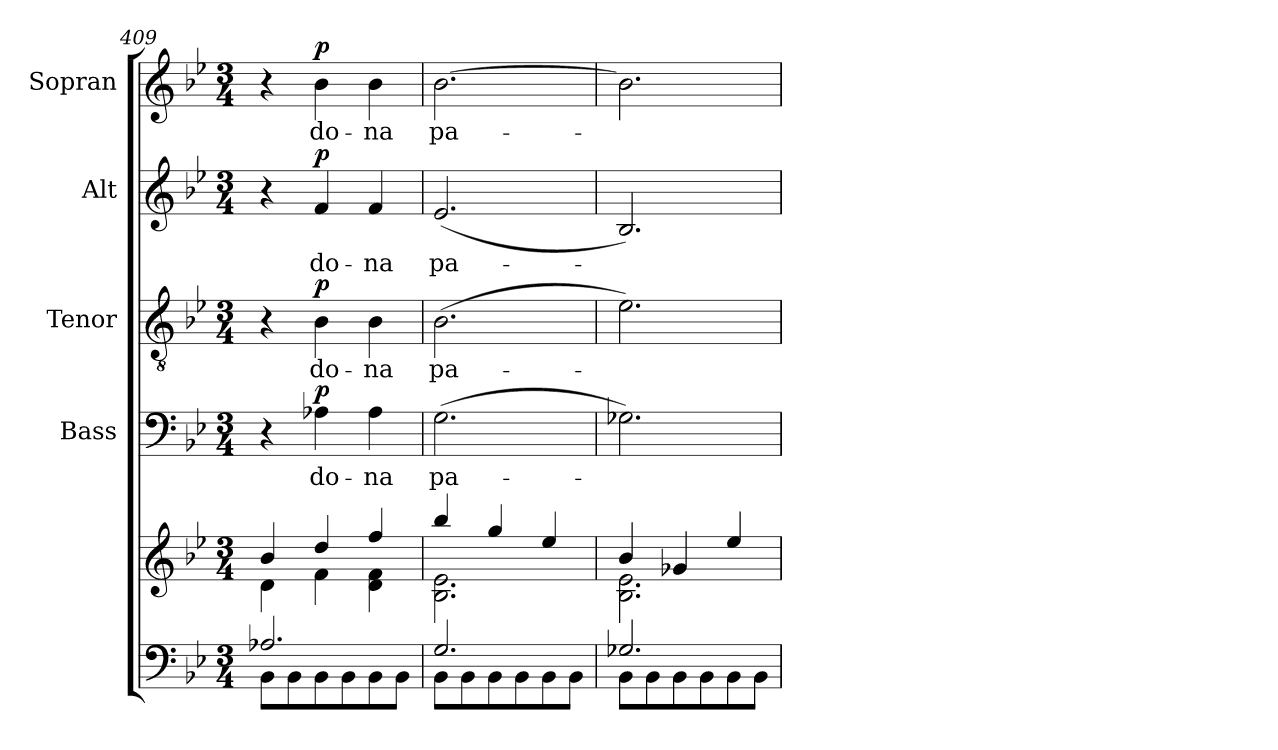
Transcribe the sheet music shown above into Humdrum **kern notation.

**kern	**kern	**kern	**text	**dynam	**kern	**text	**dynam	**kern	**text	**dynam	**kern	**text	**dynam
*part5	*part5	*part4	*part4	*part4	*part3	*part3	*part3	*part2	*part2	*part2	*part1	*part1	*part1
*staff6	*staff5	*staff4	*staff4	*staff4	*staff3	*staff3	*staff3	*staff2	*staff2	*staff2	*staff1	*staff1	*staff1
*	*	*I"Bass	*	*	*I"Tenor	*	*	*I"Alt	*	*	*I"Sopran	*	*
*	*	*I'B.	*	*	*I'T.	*	*	*I'A.	*	*	*I'S.	*	*
*clefF4	*clefG2	*clefF4	*	*	*clefGv2	*	*	*clefG2	*	*	*clefG2	*	*
*k[b-e-]	*k[b-e-]	*k[b-e-]	*	*	*k[b-e-]	*	*	*k[b-e-]	*	*	*k[b-e-]	*	*
*B-:	*B-:	*B-:	*	*	*B-:	*	*	*B-:	*	*	*B-:	*	*
*M3/4	*M3/4	*M3/4	*	*	*M3/4	*	*	*M3/4	*	*	*M3/4	*	*
=409	=409	=409	=409	=409	=409	=409	=409	=409	=409	=409	=409	=409	=409
*^	*^	*	*	*	*	*	*	*	*	*	*	*	*
2.A-X/	8BB-\L	4b-/	4d\	4r	.	.	4r	.	.	4r	.	.	4r	.	.
.	8BB-\	.	.	.	.	.	.	.	.	.	.	.	.	.	.
!	!	!	!	!	!LO:LY:b	!LO:DY:a	!	!LO:LY:b	!LO:DY:a	!	!LO:LY:b	!LO:DY:a	!	!LO:LY:b	!LO:DY:a
.	8BB-\	4dd/	4f\	4A-X\	do-	p	4B-\	do-	p	4f/	do-	p	4b-\	do-	p
.	8BB-\	.	.	.	.	.	.	.	.	.	.	.	.	.	.
!	!	!	!	!	!LO:LY:b	!	!	!LO:LY:b	!	!	!LO:LY:b	!	!	!LO:LY:b	!
.	8BB-\	4ff/	4d\ 4f\	4A-\	-na	.	4B-\	-na	.	4f/	-na	.	4b-\	-na	.
.	8BB-\J	.	.	.	.	.	.	.	.	.	.	.	.	.	.
=410	=410	=410	=410	=410	=410	=410	=410	=410	=410	=410	=410	=410	=410	=410	=410
!	!	!	!	!	!LO:LY:b	!	!	!LO:LY:b	!	!	!LO:LY:b	!	!	!LO:LY:b	!
2.G/	8BB-\L	4bb-/	2.B-\ 2.e-\	(>2.G\	pa-	.	(>2.B-\	pa-	.	(<2.e-/	pa-	.	[2.b-\	pa-	.
.	8BB-\	.	.	.	.	.	.	.	.	.	.	.	.	.	.
.	8BB-\	4gg/	.	.	.	.	.	.	.	.	.	.	.	.	.
.	8BB-\	.	.	.	.	.	.	.	.	.	.	.	.	.	.
.	8BB-\	4ee-/	.	.	.	.	.	.	.	.	.	.	.	.	.
.	8BB-\J	.	.	.	.	.	.	.	.	.	.	.	.	.	.
=411	=411	=411	=411	=411	=411	=411	=411	=411	=411	=411	=411	=411	=411	=411	=411
2.G-X/	8BB-\L	4b-/	2.B-\ 2.e-\	2.G-X\)	.	.	2.e-\)	.	.	2.B-/)	.	.	2.b-\]	.	.
.	8BB-\	.	.	.	.	.	.	.	.	.	.	.	.	.	.
.	8BB-\	4g-X/	.	.	.	.	.	.	.	.	.	.	.	.	.
.	8BB-\	.	.	.	.	.	.	.	.	.	.	.	.	.	.
.	8BB-\	4ee-/	.	.	.	.	.	.	.	.	.	.	.	.	.
.	8BB-\J	.	.	.	.	.	.	.	.	.	.	.	.	.	.
*v	*v	*	*	*	*	*	*	*	*	*	*	*	*	*	*
*	*v	*v	*	*	*	*	*	*	*	*	*	*	*	*
=	=	=	=	=	=	=	=	=	=	=	=	=	=
*-	*-	*-	*-	*-	*-	*-	*-	*-	*-	*-	*-	*-	*-
